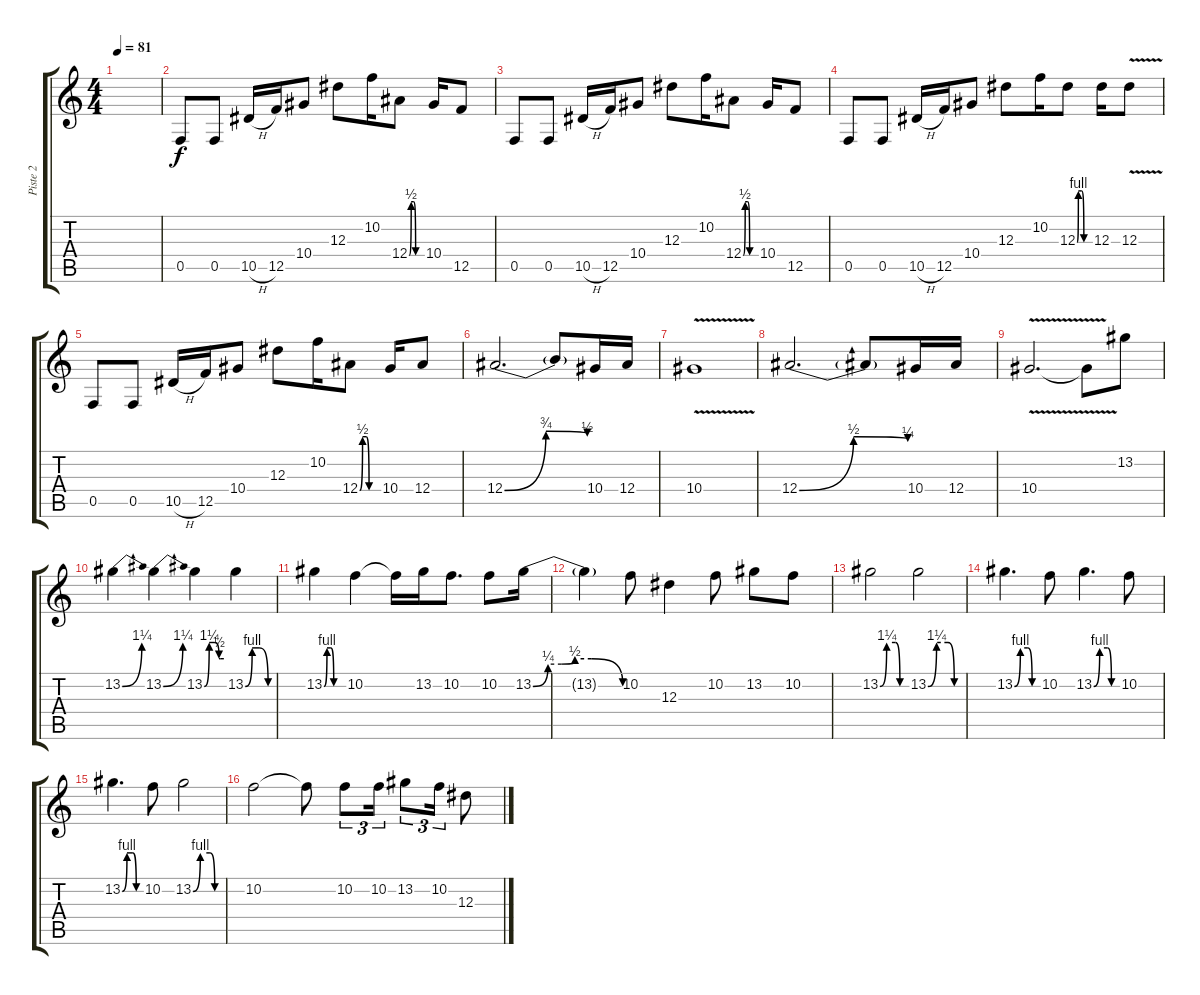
\track ("Piste 2" "Piste 2") {instrument distortionguitar}
\staff {score tabs}
\tuning (C4 G3 Eb3 Bb2 F2 C2) {hide}
\ts (4 4)
\tempo 81
\clef g2
\ks c
|
0.5.8 0.5.8 10.5{h}.16 12.5.16 10.4.8 12.3.8 10.2.16 12.4{be (custom 0 0 9 2 21 2 30 0 60 0)}.8 10.4.16 12.5.8 |
0.5.8 0.5.8 10.5{h}.16 12.5.16 10.4.8 12.3.8 10.2.16 12.4{be (custom 0 0 9 2 21 2 30 0 60 0)}.8 10.4.16 12.5.8 |
0.5.8 0.5.8 10.5{h}.16 12.5.16 10.4.8 12.3.8 10.2.16 12.3{be (custom 0 0 5 4 21 4 31 0 60 0)}.8 12.3.16 12.3{v}.8 |
0.5.8 0.5.8 10.5{h}.16 12.5.16 10.4.8 12.3.8 10.2.16 12.4{be (custom 0 0 9 2 21 2 30 0 60 0)}.8 10.4.16 12.4.8 |
12.4{be (bendrelease 0 0 9 3 45 3 60 2)}.2{d} 12.4{t}.8 10.4.16 12.4.16 |
10.4{v}.1 |
12.4{be (bendrelease 0 0 25 2 45 2 60 1)}.2{d} 12.4{t}.8 10.4.16 12.4.16 |
10.4{v}.2{d} 10.4{t}.8 13.2.8 |
13.2{be (bend 0 0 60 5)}.4 13.2{be (bend 0 0 60 5)}.4 13.2{be (custom 0 0 15 5 30 5 45 2 50 2 60 2)}.4 13.2{be (custom 0 0 15 4 30 4 50 0 60 0)}.4 |
13.2{be (custom 0 0 9 4 21 4 30 0 60 0)}.4 10.2.4 10.2{t}.16 13.2.16 10.2.8{d} 10.2.8 13.2{be (custom 0 0 10 1 19 1 28 2 39 2 60 0)}.16 |
13.2{t}.4 10.2.8 12.3.4 10.2.8 13.2.8 10.2.8 |
13.2{be (custom 0 0 15 5 35 5 45 0 60 0)}.2 13.2{be (custom 0 0 15 5 35 5 46 0 60 0)}.2 |
13.2{be (custom 0 0 15 4 34 4 45 0 60 0)}.4{d} 10.2.8 13.2{be (custom 0 0 15 4 35 4 45 0 60 0)}.4{d} 10.2.8 |
13.2{be (custom 0 0 15 4 34 4 45 0 60 0)}.4{d} 10.2.8 13.2{be (custom 0 0 15 4 35 4 45 0 60 0)}.2 |
10.2.2 10.2{t}.8 10.2.8{tu (3 2)} 10.2.16{tu (3 2)} 13.2.8{tu (3 2)} 10.2.16{tu (3 2)} 12.3.8
